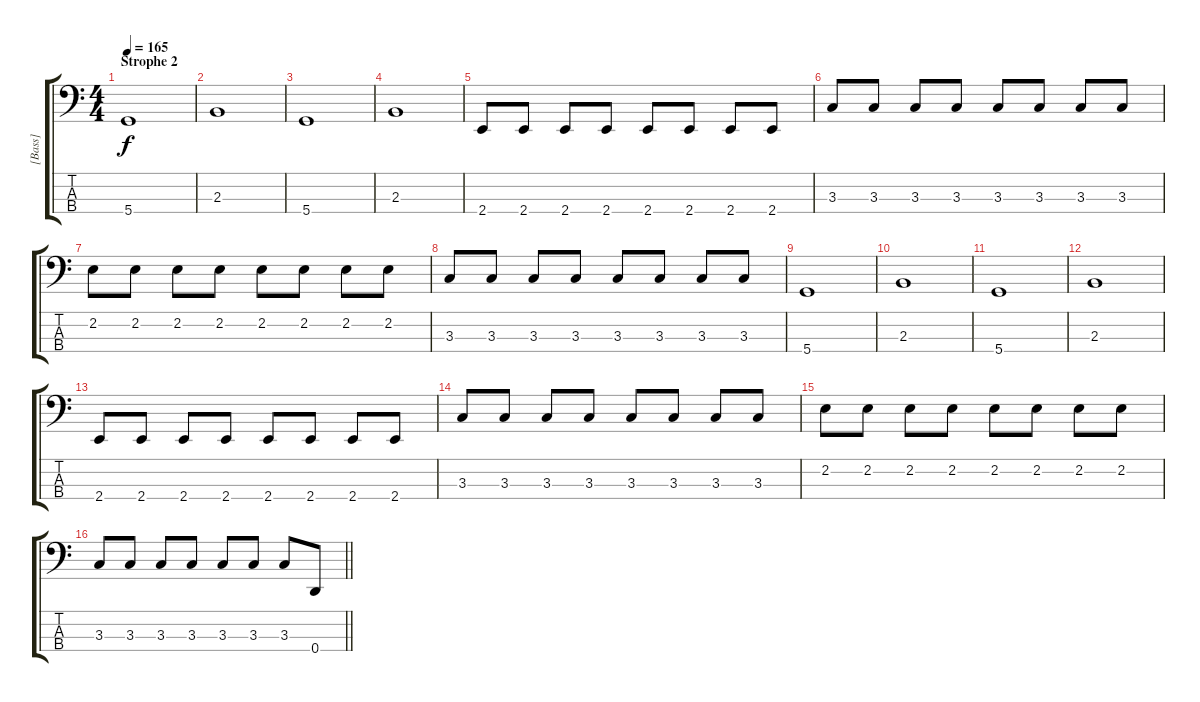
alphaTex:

\track ("[Bass]" "[Bass]") {instrument electricbassfinger}
\staff {score tabs}
\tuning (G2 D2 A1 D1) {hide}
\ts (4 4)
\section ("" "Strophe 2")
\tempo 165
\clef f4
\ks c
5.4.1{dy f} |
2.3.1 |
5.4.1 |
2.3.1 |
2.4.8 2.4.8 2.4.8 2.4.8 2.4.8 2.4.8 2.4.8 2.4.8 |
3.3.8 3.3.8 3.3.8 3.3.8 3.3.8 3.3.8 3.3.8 3.3.8 |
2.2.8 2.2.8 2.2.8 2.2.8 2.2.8 2.2.8 2.2.8 2.2.8 |
3.3.8 3.3.8 3.3.8 3.3.8 3.3.8 3.3.8 3.3.8 3.3.8 |
5.4.1 |
2.3.1 |
5.4.1 |
2.3.1 |
2.4.8 2.4.8 2.4.8 2.4.8 2.4.8 2.4.8 2.4.8 2.4.8 |
3.3.8 3.3.8 3.3.8 3.3.8 3.3.8 3.3.8 3.3.8 3.3.8 |
2.2.8 2.2.8 2.2.8 2.2.8 2.2.8 2.2.8 2.2.8 2.2.8 |
\barLineRight lightlight
3.3.8 3.3.8 3.3.8 3.3.8 3.3.8 3.3.8 3.3.8 0.4.8
